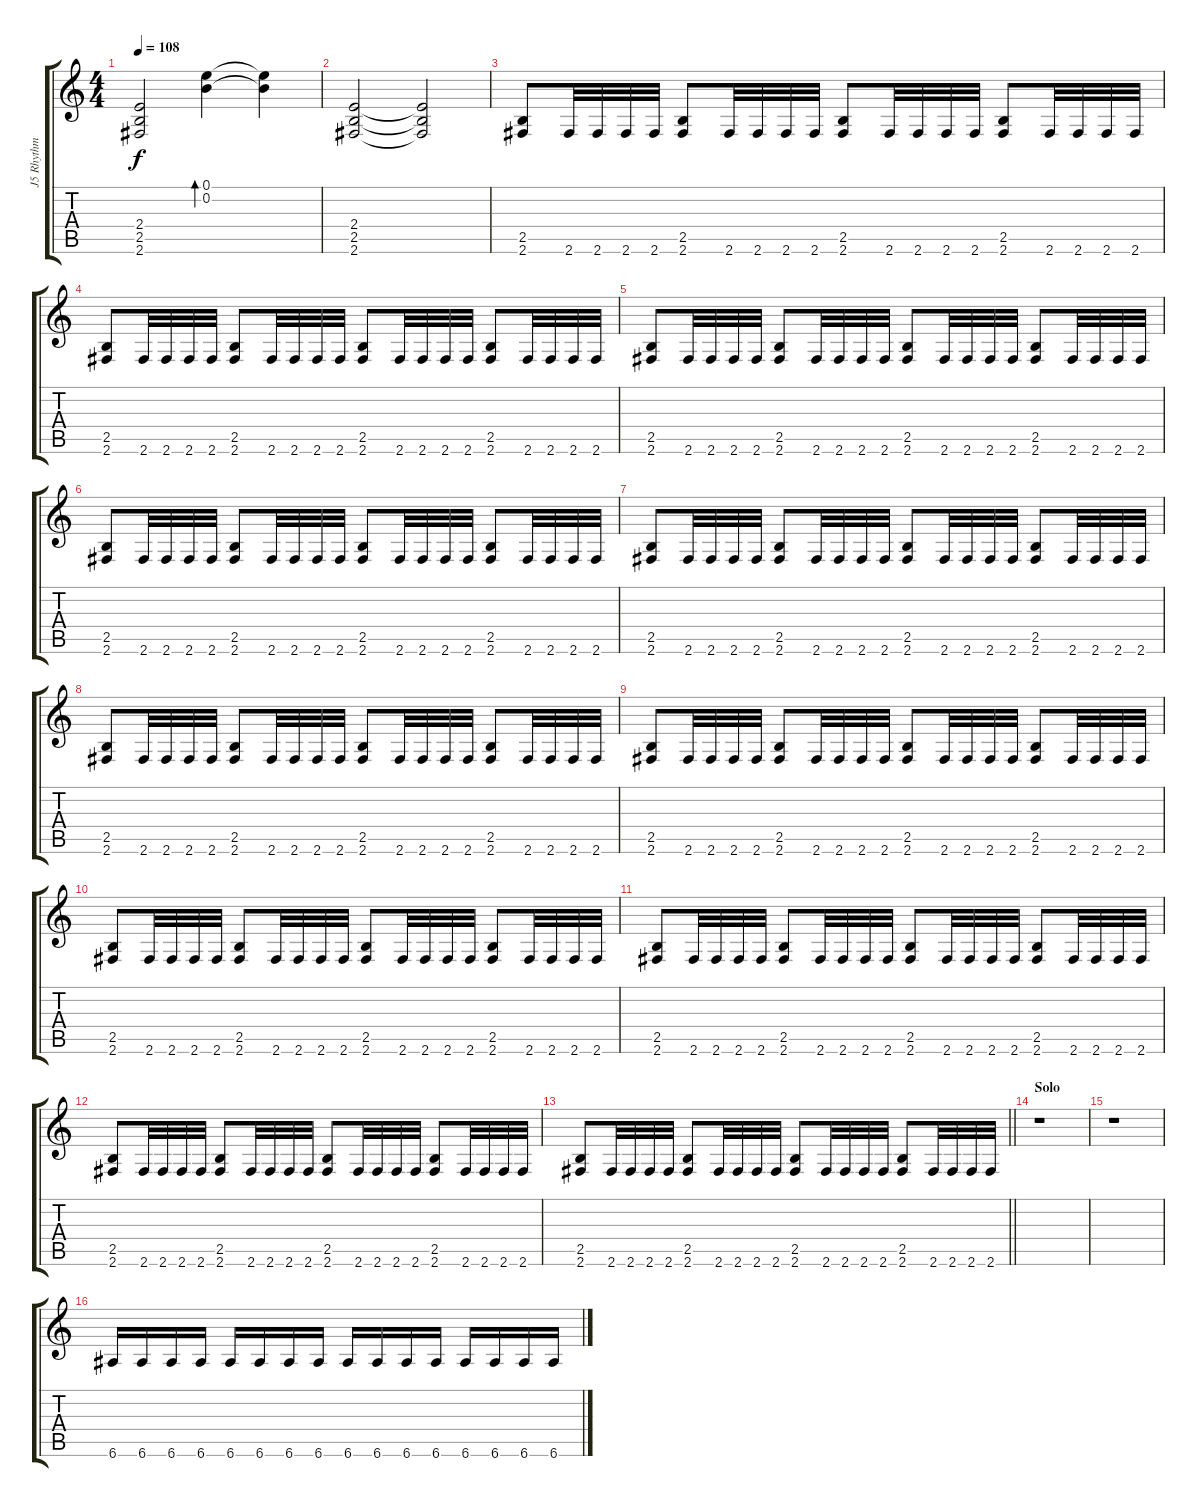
\track ("J5 Rhythm" "J5 Rhythm") {instrument overdrivenguitar}
\staff {score tabs}
\tuning (E4 B3 G3 D3 A2 E2) {hide}
\ts (4 4)
\tempo 108
\clef g2
\ks c
(2.4 2.5 2.6).2{dy f} (0.1 0.2).4{bd 60} (0.1{t} 0.2{t}).4 |
(2.4 2.5 2.6).2 (2.4{t} 2.5{t} 2.6{t}).2 |
(2.5 2.6).8 2.6.32 2.6.32 2.6.32 2.6.32 (2.5 2.6).8 2.6.32 2.6.32 2.6.32 2.6.32 (2.5 2.6).8 2.6.32 2.6.32 2.6.32 2.6.32 (2.5 2.6).8 2.6.32 2.6.32 2.6.32 2.6.32 |
(2.5 2.6).8 2.6.32 2.6.32 2.6.32 2.6.32 (2.5 2.6).8 2.6.32 2.6.32 2.6.32 2.6.32 (2.5 2.6).8 2.6.32 2.6.32 2.6.32 2.6.32 (2.5 2.6).8 2.6.32 2.6.32 2.6.32 2.6.32 |
(2.5 2.6).8 2.6.32 2.6.32 2.6.32 2.6.32 (2.5 2.6).8 2.6.32 2.6.32 2.6.32 2.6.32 (2.5 2.6).8 2.6.32 2.6.32 2.6.32 2.6.32 (2.5 2.6).8 2.6.32 2.6.32 2.6.32 2.6.32 |
(2.5 2.6).8 2.6.32 2.6.32 2.6.32 2.6.32 (2.5 2.6).8 2.6.32 2.6.32 2.6.32 2.6.32 (2.5 2.6).8 2.6.32 2.6.32 2.6.32 2.6.32 (2.5 2.6).8 2.6.32 2.6.32 2.6.32 2.6.32 |
(2.5 2.6).8 2.6.32 2.6.32 2.6.32 2.6.32 (2.5 2.6).8 2.6.32 2.6.32 2.6.32 2.6.32 (2.5 2.6).8 2.6.32 2.6.32 2.6.32 2.6.32 (2.5 2.6).8 2.6.32 2.6.32 2.6.32 2.6.32 |
(2.5 2.6).8 2.6.32 2.6.32 2.6.32 2.6.32 (2.5 2.6).8 2.6.32 2.6.32 2.6.32 2.6.32 (2.5 2.6).8 2.6.32 2.6.32 2.6.32 2.6.32 (2.5 2.6).8 2.6.32 2.6.32 2.6.32 2.6.32 |
(2.5 2.6).8 2.6.32 2.6.32 2.6.32 2.6.32 (2.5 2.6).8 2.6.32 2.6.32 2.6.32 2.6.32 (2.5 2.6).8 2.6.32 2.6.32 2.6.32 2.6.32 (2.5 2.6).8 2.6.32 2.6.32 2.6.32 2.6.32 |
(2.5 2.6).8 2.6.32 2.6.32 2.6.32 2.6.32 (2.5 2.6).8 2.6.32 2.6.32 2.6.32 2.6.32 (2.5 2.6).8 2.6.32 2.6.32 2.6.32 2.6.32 (2.5 2.6).8 2.6.32 2.6.32 2.6.32 2.6.32 |
(2.5 2.6).8 2.6.32 2.6.32 2.6.32 2.6.32 (2.5 2.6).8 2.6.32 2.6.32 2.6.32 2.6.32 (2.5 2.6).8 2.6.32 2.6.32 2.6.32 2.6.32 (2.5 2.6).8 2.6.32 2.6.32 2.6.32 2.6.32 |
(2.5 2.6).8 2.6.32 2.6.32 2.6.32 2.6.32 (2.5 2.6).8 2.6.32 2.6.32 2.6.32 2.6.32 (2.5 2.6).8 2.6.32 2.6.32 2.6.32 2.6.32 (2.5 2.6).8 2.6.32 2.6.32 2.6.32 2.6.32 |
\barLineRight lightlight
(2.5 2.6).8 2.6.32 2.6.32 2.6.32 2.6.32 (2.5 2.6).8 2.6.32 2.6.32 2.6.32 2.6.32 (2.5 2.6).8 2.6.32 2.6.32 2.6.32 2.6.32 (2.5 2.6).8 2.6.32 2.6.32 2.6.32 2.6.32 |
\section ("" "Solo")
r.1 |
r.1 |
6.6.16 6.6.16 6.6.16 6.6.16 6.6.16 6.6.16 6.6.16 6.6.16 6.6.16 6.6.16 6.6.16 6.6.16 6.6.16 6.6.16 6.6.16 6.6.16
